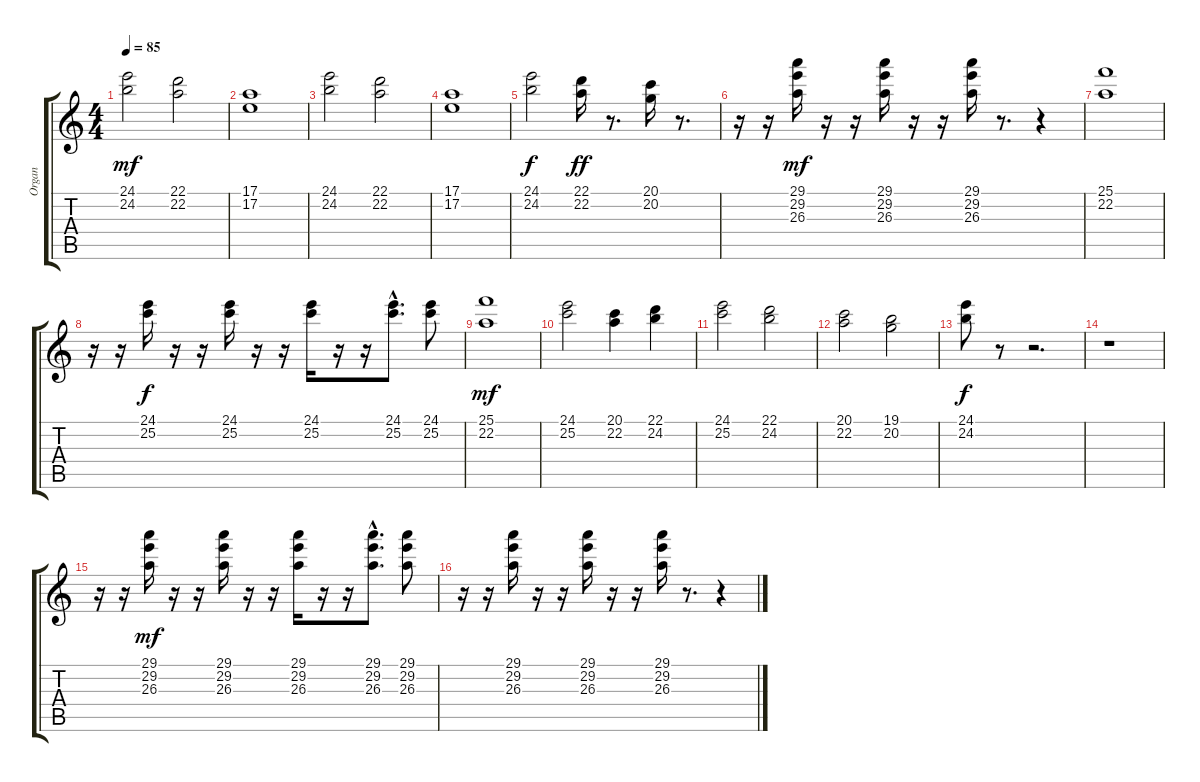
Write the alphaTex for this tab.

\track ("Organ" "Organ") {instrument rockorgan}
\staff {score tabs}
\tuning (E4 B3 G3 D3 A2 E2) {hide}
\ts (4 4)
\tempo 85
\clef g2
\ks c
(24.1 24.2).2{dy mf} (22.1 22.2).2 |
(17.1 17.2).1 |
(24.1 24.2).2 (22.1 22.2).2 |
(17.1 17.2).1 |
(24.1 24.2).2{dy f} (22.1 22.2).16{dy ff} r.8{d} (20.1 20.2).16 r.8{d} |
r.16 r.16 (29.1 29.2 26.3).16{dy mf} r.16 r.16 (29.1 29.2 26.3).16 r.16 r.16 (29.1 29.2 26.3).16 r.8{d} r.4 |
(25.1 22.2).1 |
r.16 r.16 (24.1 25.2).16{dy f} r.16 r.16 (24.1 25.2).16 r.16 r.16 (24.1 25.2).16 r.16 r.16 (24.1{hac} 25.2{hac}).8{d} (24.1 25.2).8 |
(25.1 22.2).1{dy mf} |
(24.1 25.2).2 (20.1 22.2).4 (22.1 24.2).4 |
(24.1 25.2).2 (22.1 24.2).2 |
(20.1 22.2).2 (19.1 20.2).2 |
(24.1 24.2).8{dy f} r.8 r.2{d} |
r.1 |
r.16 r.16 (29.1 29.2 26.3).16{dy mf} r.16 r.16 (29.1 29.2 26.3).16 r.16 r.16 (29.1 29.2 26.3).16 r.16 r.16 (29.1{hac} 29.2{hac} 26.3{hac}).8{d} (29.1 29.2 26.3).8 |
r.16 r.16 (29.1 29.2 26.3).16 r.16 r.16 (29.1 29.2 26.3).16 r.16 r.16 (29.1 29.2 26.3).16 r.8{d} r.4
